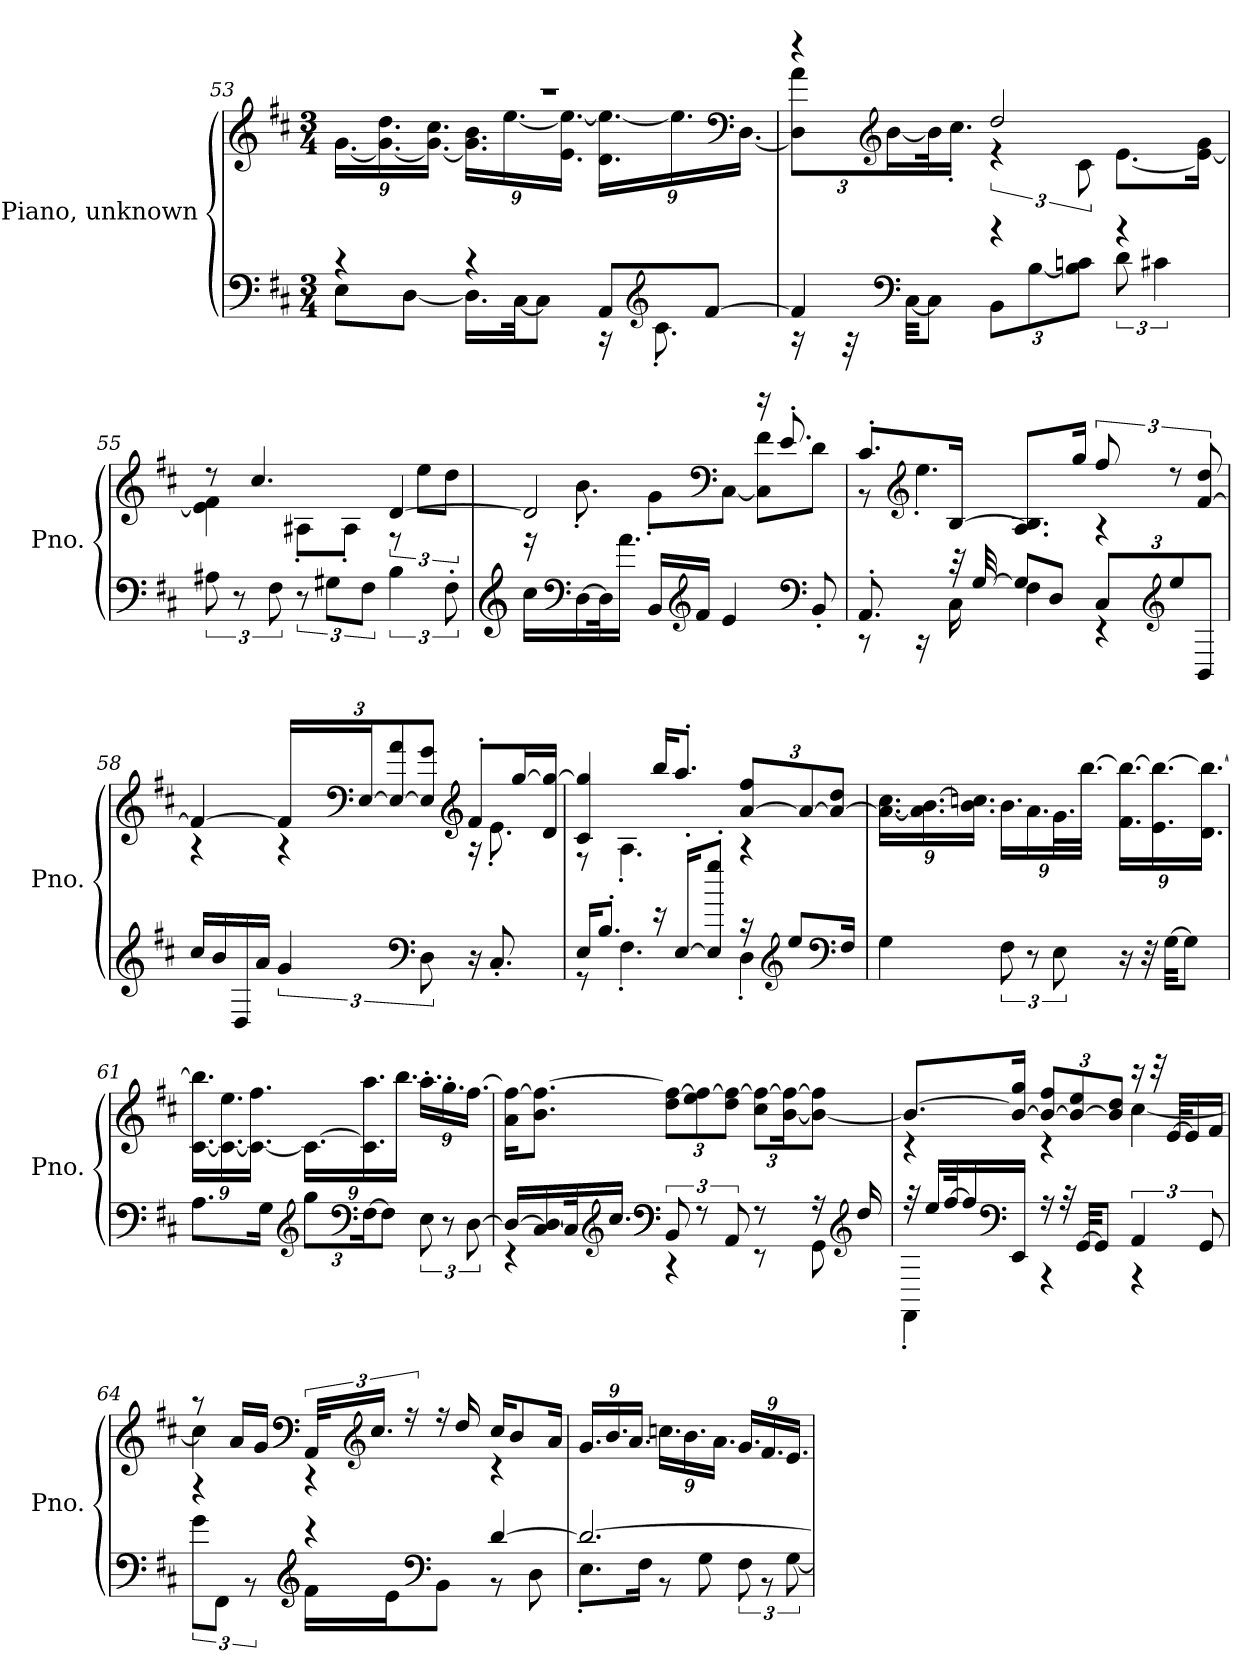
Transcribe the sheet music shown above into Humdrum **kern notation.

**kern	**kern
*part1	*part1
*staff2	*staff1
*I"Piano, unknown	*
*I'Pno.	*
*clefF4	*clefG2
*k[f#c#]	*k[f#c#]
*M3/4	*M3/4
=53	=53
*^	*^
*	*	*	*Xbrackettup
4r	8E\L	2.r	[18.g\LL
.	.	.	18.g\_ 18.dd\
.	[8D\J	.	.
.	.	.	18.g\_ 18.cc#\JJ
4r	16.D\LL]	.	18.g\] 18.b\LL
.	.	.	[18.ee\
.	[32C#\JK	.	.
.	8C#\J]	.	.
.	.	.	18.e\ 18.ee\_JJ
8AA/L	16r	.	18.d\ 18.ee\_LL
*clefG2	*	*	*
.	8.c#'\	.	.
.	.	.	18.ee\]
[8f#/J	.	.	.
*	*	*clefF4	*
.	.	.	[18.D\JJ
!!LO:LB:g=z	!!
=54	=54	=54	=54
4f#/]	16r	4r	12D\] 12a\L
.	32r	.	.
*	*	*clefG2	*
.	.	.	[24b\L
*clefF4	*	*	*
.	[32C#\KKL	.	.
.	8C#\J]	.	32b\K]
.	.	.	16.cc#'\JJ
*	*Xbrackettup	*	*brackettup
4r	12BB\L	2dd/	6r
.	[12B\	.	.
.	12B\] 12cn\J	.	12c#\
*	*brackettup	*	*
4r	12d\	.	[8.e\L
.	6c#X\	.	.
.	.	.	16e\_ 16g\Jk
*v	*v	*	*
=55	=55	=55
12A#X\	8r	4e\] 4f#\
12r	.	.
.	4.cc#/	.
12F#\	.	.
12r	.	8A#X'\L
12G#X\L	.	.
.	.	8A#'\J
12F#\J	.	.
6B\	[4d/	12r
.	.	12ee\L
12F#'\	.	12dd\J
!!LO:LB:g=z	!!
=56	=56	=56
*clefG2	*	*
16cc#\LL	2d/]	16r
*clefF4	*	*
[16D\	.	8.b'\
32D\K]	.	.
16.a\JJ	.	.
16BB/LL	.	8g'\L
*clefG2	*	*
16f#/JJ	.	.
*	*clefF4	*
4e/	.	[8C#\J
.	16r	8C#\] 8f#\L
.	8.e'/	.
*clefF4	*	*
8BB'/	.	8d\J
=57	=57	=57
*^	*	*
8.AA'/	8r	8.c#'/L	8r
*	*	*clefG2	*
.	16r	.	4.ee'\
32r	16C#\	[16B/Jk	.
[32G/	.	.	.
8G/L]	4F#\	8.A/ 8.B/]L	.
8D/J	.	.	.
.	.	16gg/Jk	.
*Xbrackettup	*	*	*
12C#/L	4r	12ff#/	4r
*clefG2	*	*	*
12ee/	.	12r	.
12BB/J	.	[12f#/ 12dd/	.
*v	*v	*	*
!!LO:LB:g=z	!!
=58	=58	=58
16cc#/LL	4f#/_	4r
16b/	.	.
16D/	.	.
16a/JJ	.	.
*brackettup	*Xbrackettup	*
6g/	24f#/LL]	4r
*	*clefF4	*
.	[24E/J	.
.	12E/_ 12a/	.
*clefF4	*	*
12D\	12E/] 12g/J	.
*	*clefG2	*
16r	8f#'/L	16r
8.C#'/	.	8.e'\
.	[16gg/L	.
.	16d/ 16gg/_JJ	.
=59	=59	=59
*^	*	*
16E/KL	8r	4c#/ 4gg/]	8r
8.B'/J	.	.	.
.	4.F#'\	.	4.A'\
16r	.	16bb/KL	.
[16E'/KL	.	8.aa'/J	.
8E/]' 8gg/'J	.	.	.
16r	4D'\	[12a/ 12ff#/L	4r
*clefG2	*	*	*
8ee/L	.	.	.
.	.	12a/_	.
.	.	12a/_ 12dd/J	.
*clefF4	*	*	*
16F#/Jk	.	.	.
*v	*v	*	*
*	*v	*v
!!LO:LB:g=z
=60	=60
4G\	18.a\_ 18.cc#\LL
.	18.a\] [18.b\
.	18.b\] 18.ccn\JJ
12F#\	18.b\LL
12r	18.a\
12E\	36.g\L
.	[36.bb\JJJ
16r	18.f#\ 18.bb\_LL
32r	.
.	18.e\ 18.bb\_
[32G\KKL	.
8G\J]	.
.	18.d\ 18.bb\_JJ
=61	=61
8.A\L	[18.c#\ 18.bb\]LL
.	18.c#\_ 18.ee\
.	18.c#\_ 18.ff#\JJ
16G\Jk	.
*clefG2	*
*Xbrackettup	*
12gg\L	18.c#\LL_
*clefF4	*
[24F#\K	18.c#\] 18.aa\
8F#\J]	.
.	18.bb\JJ
*brackettup	*
12E\	18.aa'\LL
12r	18.gg'\
[12D\	[18.ff#\JJ
!!LO:LB:g=z
=62	=62
*^	*
16D/LL_	4r	16a\ 16ff#\_KL
[16C#/ 16D/]	.	8.b\ 8.ff#\_J
32C#/K]	.	.
*clefG2	*	*
16.cc#/JJ	.	.
*clefF4	*	*
12BB/	4r	12dd\ 12ff#\_L
12r	.	12ee\ 12ff#\_
12AA/	.	12dd\ 12ff#\_J
8r	8r	12cc#\ 12ff#\_L
.	.	[24b\ 24ff#\_K
16r	8GG\	8b\_ 8ff#\]J
*clefG2	*	*
16dd/	.	.
=63	=63	=63
*	*	*^
32r	4FF#'\	8.b/L_	4r
16ee/LL	.	.	.
[32ff#/K	.	.	.
16ff#/]	.	.	.
*clefF4	*	*	*
16EE/JJ	.	16b/_ 16gg/Jk	.
16r	4r	12b/_ 12ff#/L	4r
32r	.	.	.
.	.	12b/_ 12ee/	.
[32GG/KKL	.	.	.
8GG/J]	.	.	.
.	.	12b/] 12dd/J	.
6AA/	4r	16r	[4cc#\
.	.	32r	.
.	.	[32e/KLL	.
.	.	16e/]	.
12GG/	.	.	.
.	.	16f#/JJ	.
!!LO:PB:g=z	!!
=64	=64	=64	=64
4r	12g\L	8r	4cc#\]
.	12FF#\J	.	.
.	.	16a/LL	.
.	12r	.	.
.	.	16g/JJ	.
*clefG2	*	*clefF4	*
*	*	*brackettup	*
4r	16f#\LL	48AA/KLL	4r
*	*	*clefG2	*
.	.	24.cc#/JJ	.
.	16e\J	.	.
.	.	24r	.
*clefF4	*	*	*
.	8BB\J	16r	.
.	.	16dd/	.
[4d/	8r	16cc#/KL	4r
.	.	8b/	.
.	8D\	.	.
.	.	16a/Jk	.
*	*	*v	*v
=65	=65	=65
*	*	*Xbrackettup
2.d/_	8.E'\L	18.g/LL
.	.	18.b/
.	.	18.a/JJ
.	16F#\Jk	.
.	8r	18.ccn\LL
.	.	18.b\
.	8G\	.
.	.	18.a\JJ
.	12F#\	18.g/LL
.	12r	18.f#/
.	[12G\	18.e/JJ
*v	*v	*
=	=
*-	*-
